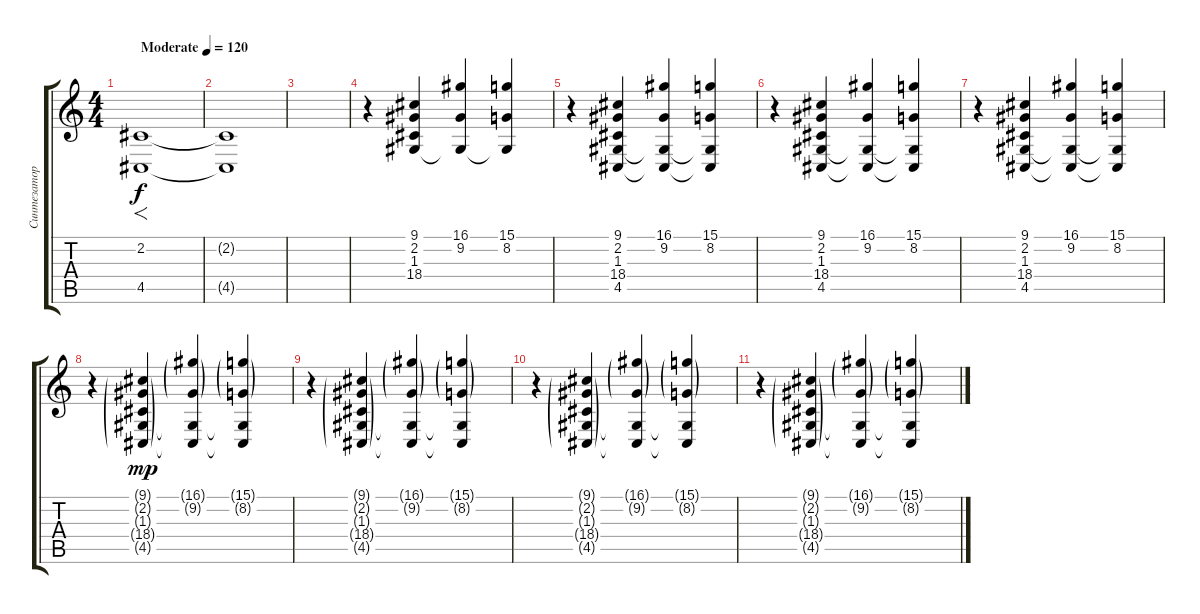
\track ("Синтезатор 3 (Мустис)" "Синтезатор") {instrument stringensemble2}
\staff {score tabs}
\tuning (E4 B3 G3 D3 A2 E2) {hide}
\ts (4 4)
\tempo (120 "Moderate")
\clef g2
\ks c
(2.2 4.5).1{f dy f instrument stringensemble2} |
(2.2{t} 4.5{t}).1 |
|
r.4 (9.1 2.2 1.3 18.4).4 (16.1 9.2 1.3{t}).4 (15.1 8.2 1.3{t}).4 |
r.4 (9.1 2.2 1.3 18.4 4.5).4 (16.1 9.2 1.3{t} 4.5{t}).4 (15.1 8.2 1.3{t} 4.5{t}).4 |
r.4 (9.1 2.2 1.3 18.4 4.5).4 (16.1 9.2 1.3{t} 4.5{t}).4 (15.1 8.2 1.3{t} 4.5{t}).4 |
r.4 (9.1 2.2 1.3 18.4 4.5).4 (16.1 9.2 1.3{t} 4.5{t}).4 (15.1 8.2 1.3{t} 4.5{t}).4 |
r.4 (9.1{g} 2.2{g} 1.3{g} 18.4{g} 4.5{g}).4{dy mp} (16.1{g} 9.2{g} 1.3{t} 4.5{t}).4 (15.1{g} 8.2{g} 1.3{t} 4.5{t}).4 |
r.4 (9.1{g} 2.2{g} 1.3{g} 18.4{g} 4.5{g}).4 (16.1{g} 9.2{g} 1.3{t} 4.5{t}).4 (15.1{g} 8.2{g} 1.3{t} 4.5{t}).4 |
r.4 (9.1{g} 2.2{g} 1.3{g} 18.4{g} 4.5{g}).4 (16.1{g} 9.2{g} 1.3{t} 4.5{t}).4 (15.1{g} 8.2{g} 1.3{t} 4.5{t}).4 |
r.4 (9.1{g} 2.2{g} 1.3{g} 18.4{g} 4.5{g}).4 (16.1{g} 9.2{g} 1.3{t} 4.5{t}).4 (15.1{g} 8.2{g} 1.3{t} 4.5{t}).4
